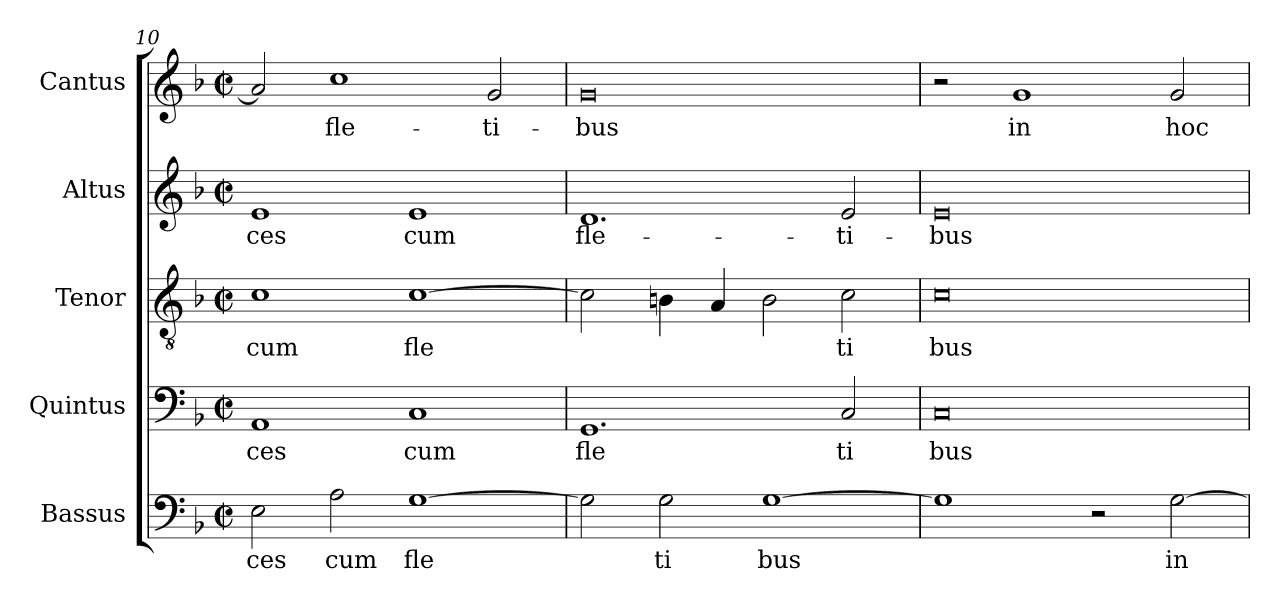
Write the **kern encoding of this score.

**kern	**text	**kern	**text	**kern	**text	**kern	**text	**kern	**text
*part5	*part5	*part4	*part4	*part3	*part3	*part2	*part2	*part1	*part1
*staff5	*staff5	*staff4	*staff4	*staff3	*staff3	*staff2	*staff2	*staff1	*staff1
*I"Bassus	*	*I"Quintus	*	*I"Tenor	*	*I"Altus	*	*I"Cantus	*
*clefF4	*	*clefF4	*	*clefGv2	*	*clefG2	*	*clefG2	*
*k[b-]	*	*k[b-]	*	*k[b-]	*	*k[b-]	*	*k[b-]	*
*F:	*	*F:	*	*F:	*	*F:	*	*F:	*
*M2/2	*	*M2/2	*	*M2/2	*	*M2/2	*	*M2/2	*
*met(c|)	*	*met(c|)	*	*met(c|)	*	*met(c|)	*	*met(c|)	*
=10	=10	=10	=10	=10	=10	=10	=10	=10	=10
!	!LO:LY:b:cj	!	!LO:LY:b:cj	!	!LO:LY:b:cj	!	!LO:LY:b:cj	!	!
2E\	ces	1AA	ces	1c	cum	1e	-ces	2a/]	.
!	!LO:LY:b:cj	!	!	!	!	!	!	!	!LO:LY:b:cj
2A\	cum	.	.	.	.	.	.	1cc	fle-
!	!LO:LY:b:cj	!	!LO:LY:b:cj	!	!LO:LY:b:cj	!	!LO:LY:b:cj	!	!
[>1G	fle	1C	cum	[>1c	fle	1e	cum	.	.
!	!	!	!	!	!	!	!	!	!LO:LY:b:cj
.	.	.	.	.	.	.	.	2g/	-ti-
=11	=11	=11	=11	=11	=11	=11	=11	=11	=11
!	!	!	!LO:LY:b:cj	!	!	!	!LO:LY:b:cj	!	!LO:LY:b:cj
2G\]	.	1.GG	fle	2c\]	.	1.d	fle-	0g	-bus
!	!LO:LY:b:cj	!	!	!	!	!	!	!	!
2G\	ti	.	.	4Bn\	.	.	.	.	.
.	.	.	.	4A/	.	.	.	.	.
!	!LO:LY:b:cj	!	!	!	!	!	!	!	!
[>1G	bus	.	.	2B\	.	.	.	.	.
!	!	!	!LO:LY:b:cj	!	!LO:LY:b:cj	!	!LO:LY:b:cj	!	!
.	.	2C/	ti	2c\	ti	2e/	-ti-	.	.
=12	=12	=12	=12	=12	=12	=12	=12	=12	=12
!	!	!	!LO:LY:b:cj	!	!LO:LY:b:cj	!	!LO:LY:b:cj	!	!
1G]	.	0C	bus	0c	bus	0e	-bus	2r	.
!	!	!	!	!	!	!	!	!	!LO:LY:b:cj
.	.	.	.	.	.	.	.	1g	in
2r	.	.	.	.	.	.	.	.	.
!	!LO:LY:b:cj	!	!	!	!	!	!	!	!LO:LY:b:cj
[>2G\	in	.	.	.	.	.	.	2g/	hoc
=	=	=	=	=	=	=	=	=	=
*-	*-	*-	*-	*-	*-	*-	*-	*-	*-
